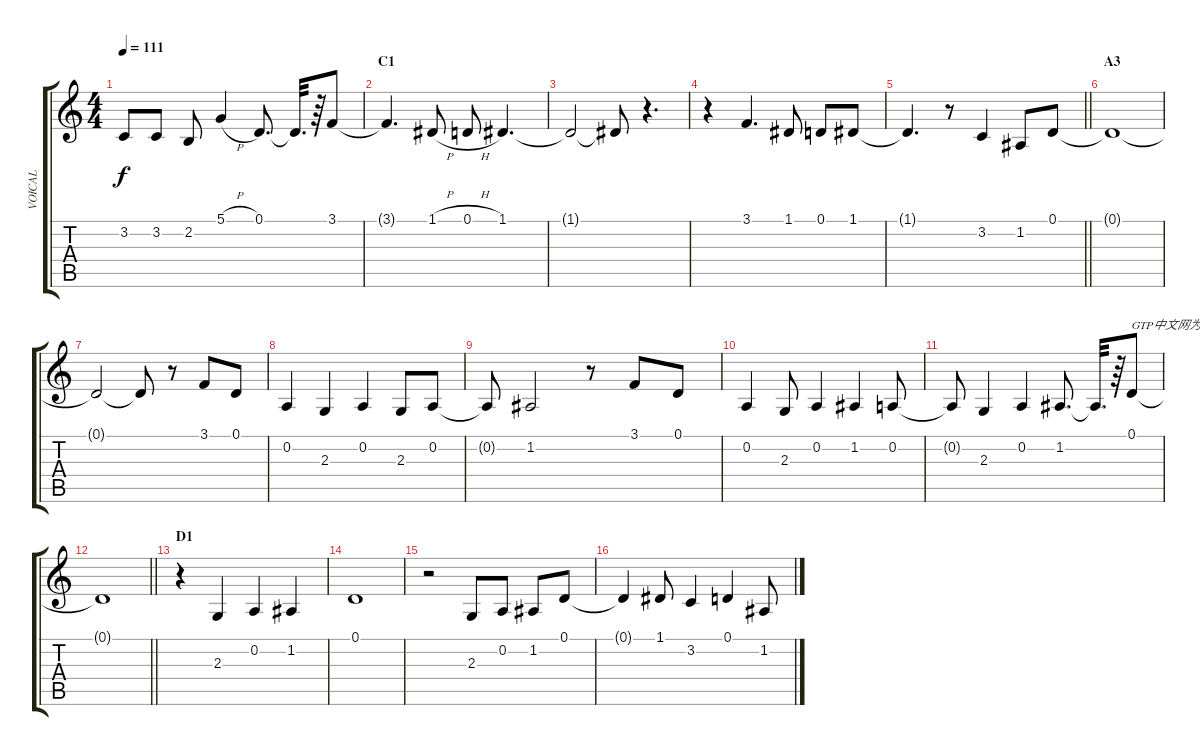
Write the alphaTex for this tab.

\track ("VOICAL" "VOICAL") {instrument voiceoohs}
\staff {score tabs}
\tuning (D4 A3 F3 C3 G2 D2) {hide}
\ts (4 4)
\tempo 111
\clef g2
\ks c
3.2{t}.8{dy f} 3.2.8 2.2.8 5.1{h}.4 0.1.8{d} 0.1{t}.32{d} r.64 3.1.8 |
\section ("" "C1")
3.1{t}.4{d} 1.1{h}.8 0.1{h}.8 1.1.4{d} |
1.1{t}.2 1.1{t}.8 r.4{d} |
r.4 3.1.4{d} 1.1.8 0.1.8 1.1.8 |
\barLineRight lightlight
1.1{t}.4{d} r.8 3.2.4 1.2.8 0.1.8{volume 16} |
\section ("" "A3")
0.1{t}.1 |
0.1{t}.2 0.1{t}.8 r.8 3.1.8 0.1.8 |
0.2.4 2.3.4 0.2.4 2.3.8 0.2.8 |
0.2{t}.8 1.2.2 r.8 3.1.8 0.1.8 |
0.2.4 2.3.8 0.2.4 1.2.4 0.2.8 |
0.2{t}.8 2.3.4 0.2.4 1.2.8{d} 1.2{t}.32{d} r.64 0.1.8{txt "GTP中文网为您提供优秀的谱子"} |
\barLineRight lightlight
0.1{t}.1 |
\section ("" "D1")
r.4 2.3.4 0.2.4 1.2.4 |
0.1.1 |
r.2 2.3.8 0.2.8 1.2.8 0.1.8 |
0.1{t}.4 1.1.8 3.2.4 0.1.4 1.2.8
